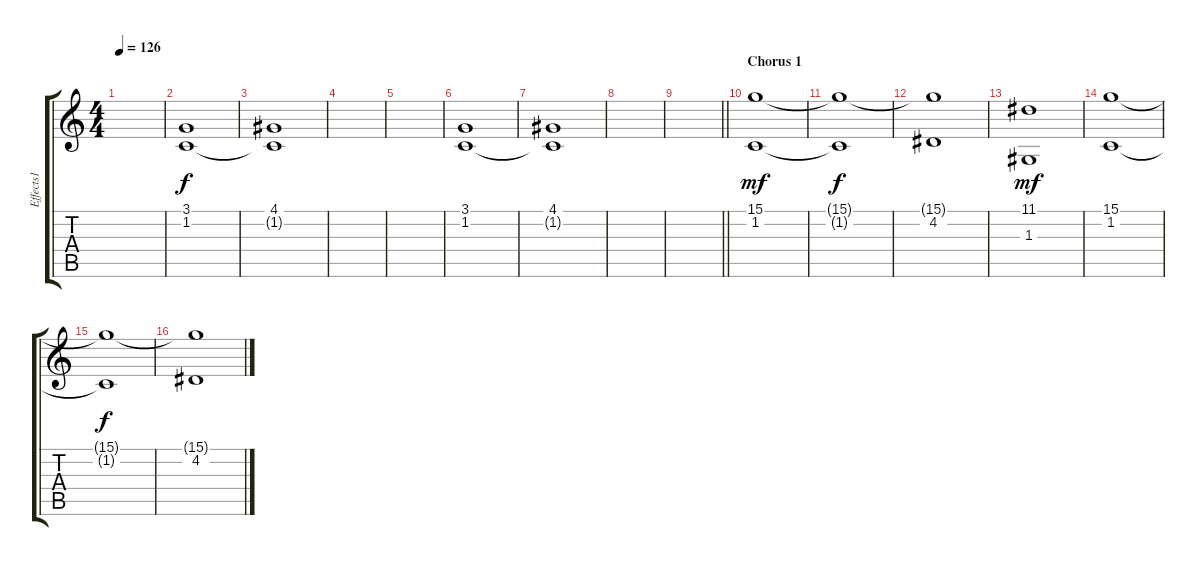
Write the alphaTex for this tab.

\track ("Effects1" "Effects1") {instrument pad2warm}
\staff {score tabs}
\tuning (E4 B3 G3 D3 A2 E2) {hide}
\ts (4 4)
\tempo 126
\clef g2
\ks c
|
(3.1 1.2).1 |
(4.1 1.2{t}).1 |
|
|
(3.1 1.2).1 |
(4.1 1.2{t}).1 |
|
\barLineRight lightlight
|
\section ("" "Chorus 1")
(15.1 1.2).1{dy mf} |
(15.1{t} 1.2{t}).1{dy f} |
(15.1{t} 4.2).1 |
(11.1 1.3).1{dy mf} |
(15.1 1.2).1 |
(15.1{t} 1.2{t}).1{dy f} |
(15.1{t} 4.2).1
